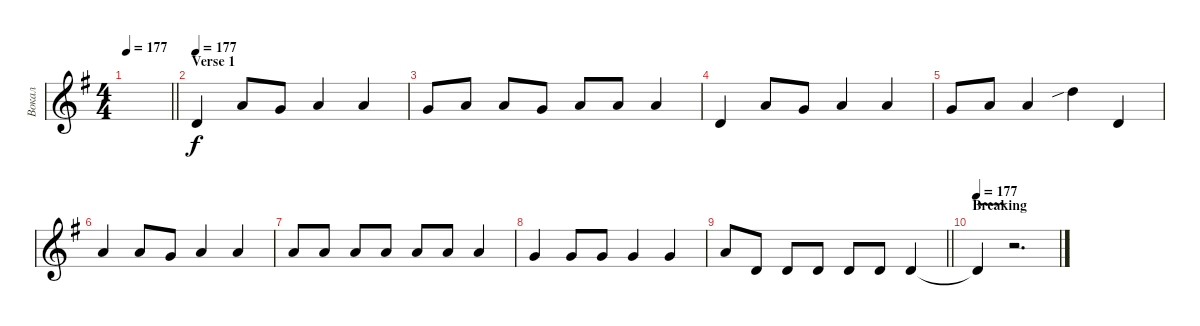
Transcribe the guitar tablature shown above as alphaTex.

\track ("Вокал" "Вокал") {instrument trumpet}
\staff {score}
\tuning (E4 B3 G3 D3 A2 E2) {hide}
\ts (4 4)
\tempo 177
\clef g2
\barLineRight lightlight
\ks eminor
|
\section ("" "Verse 1")
\tempo 177
3.2.4 5.1.8 3.1.8 5.1.4 5.1.4 |
3.1.8 5.1.8 5.1.8 3.1.8 5.1.8 5.1.8 5.1.4 |
3.2.4 5.1.8 3.1.8 5.1.4 5.1.4 |
3.1.8 5.1.8 5.1.4 10.1{sib}.4 3.2.4 |
5.1.4 5.1.8 3.1.8 5.1.4 5.1.4 |
5.1.8 5.1.8 5.1.8 5.1.8 5.1.8 5.1.8 5.1.4 |
3.1.4 3.1.8 3.1.8 3.1.4 3.1.4 |
\barLineRight lightlight
5.1.8 3.2.8 3.2.8 3.2.8 3.2.8 3.2.8 3.2.4 |
\section ("" "Breaking")
\tempo 177
3.2{v t}.4 r.2{d}
